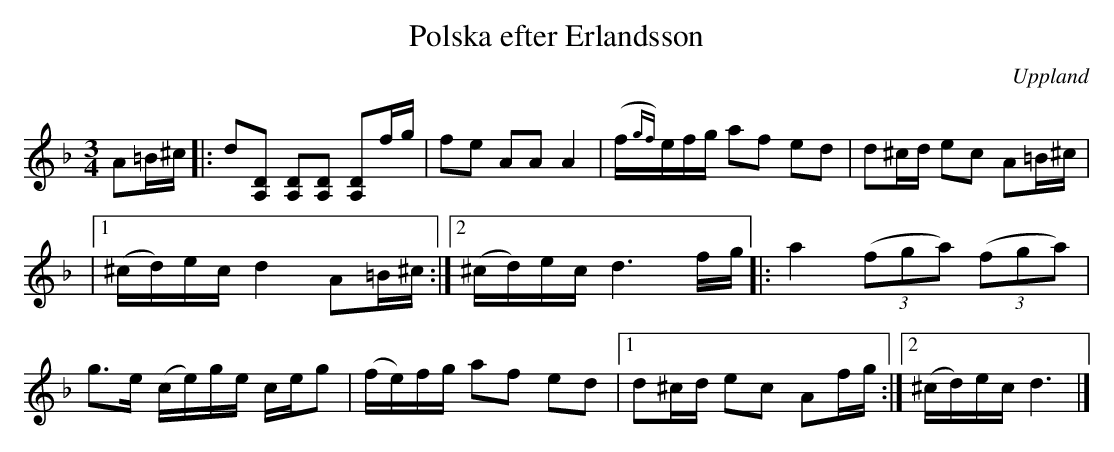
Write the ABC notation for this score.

X:1
T: Polska efter Erlandsson
O: Uppland
M: 3/4
L: 1/16
K: Dm
A2=B^c |: d2[D2A,2] [D2A,2][D2A,2] [A,2D2]fg | f2e2 A2A2 A4 | (f{gf})efg a2f2 e2d2 | d2^cd e2c2 A2=B^c |
|1 (^cd)ec d4 A2=B^c :|2 (^cd)ec d6fg |: a4 ((3f2g2a2) ((3f2g2a2) |
 g2>e2 (ce)ge ceg2 | (fe)fg a2f2 e2d2 |1 d2^cd e2c2 A2fg :|2 (^cd)ec d6 |]
